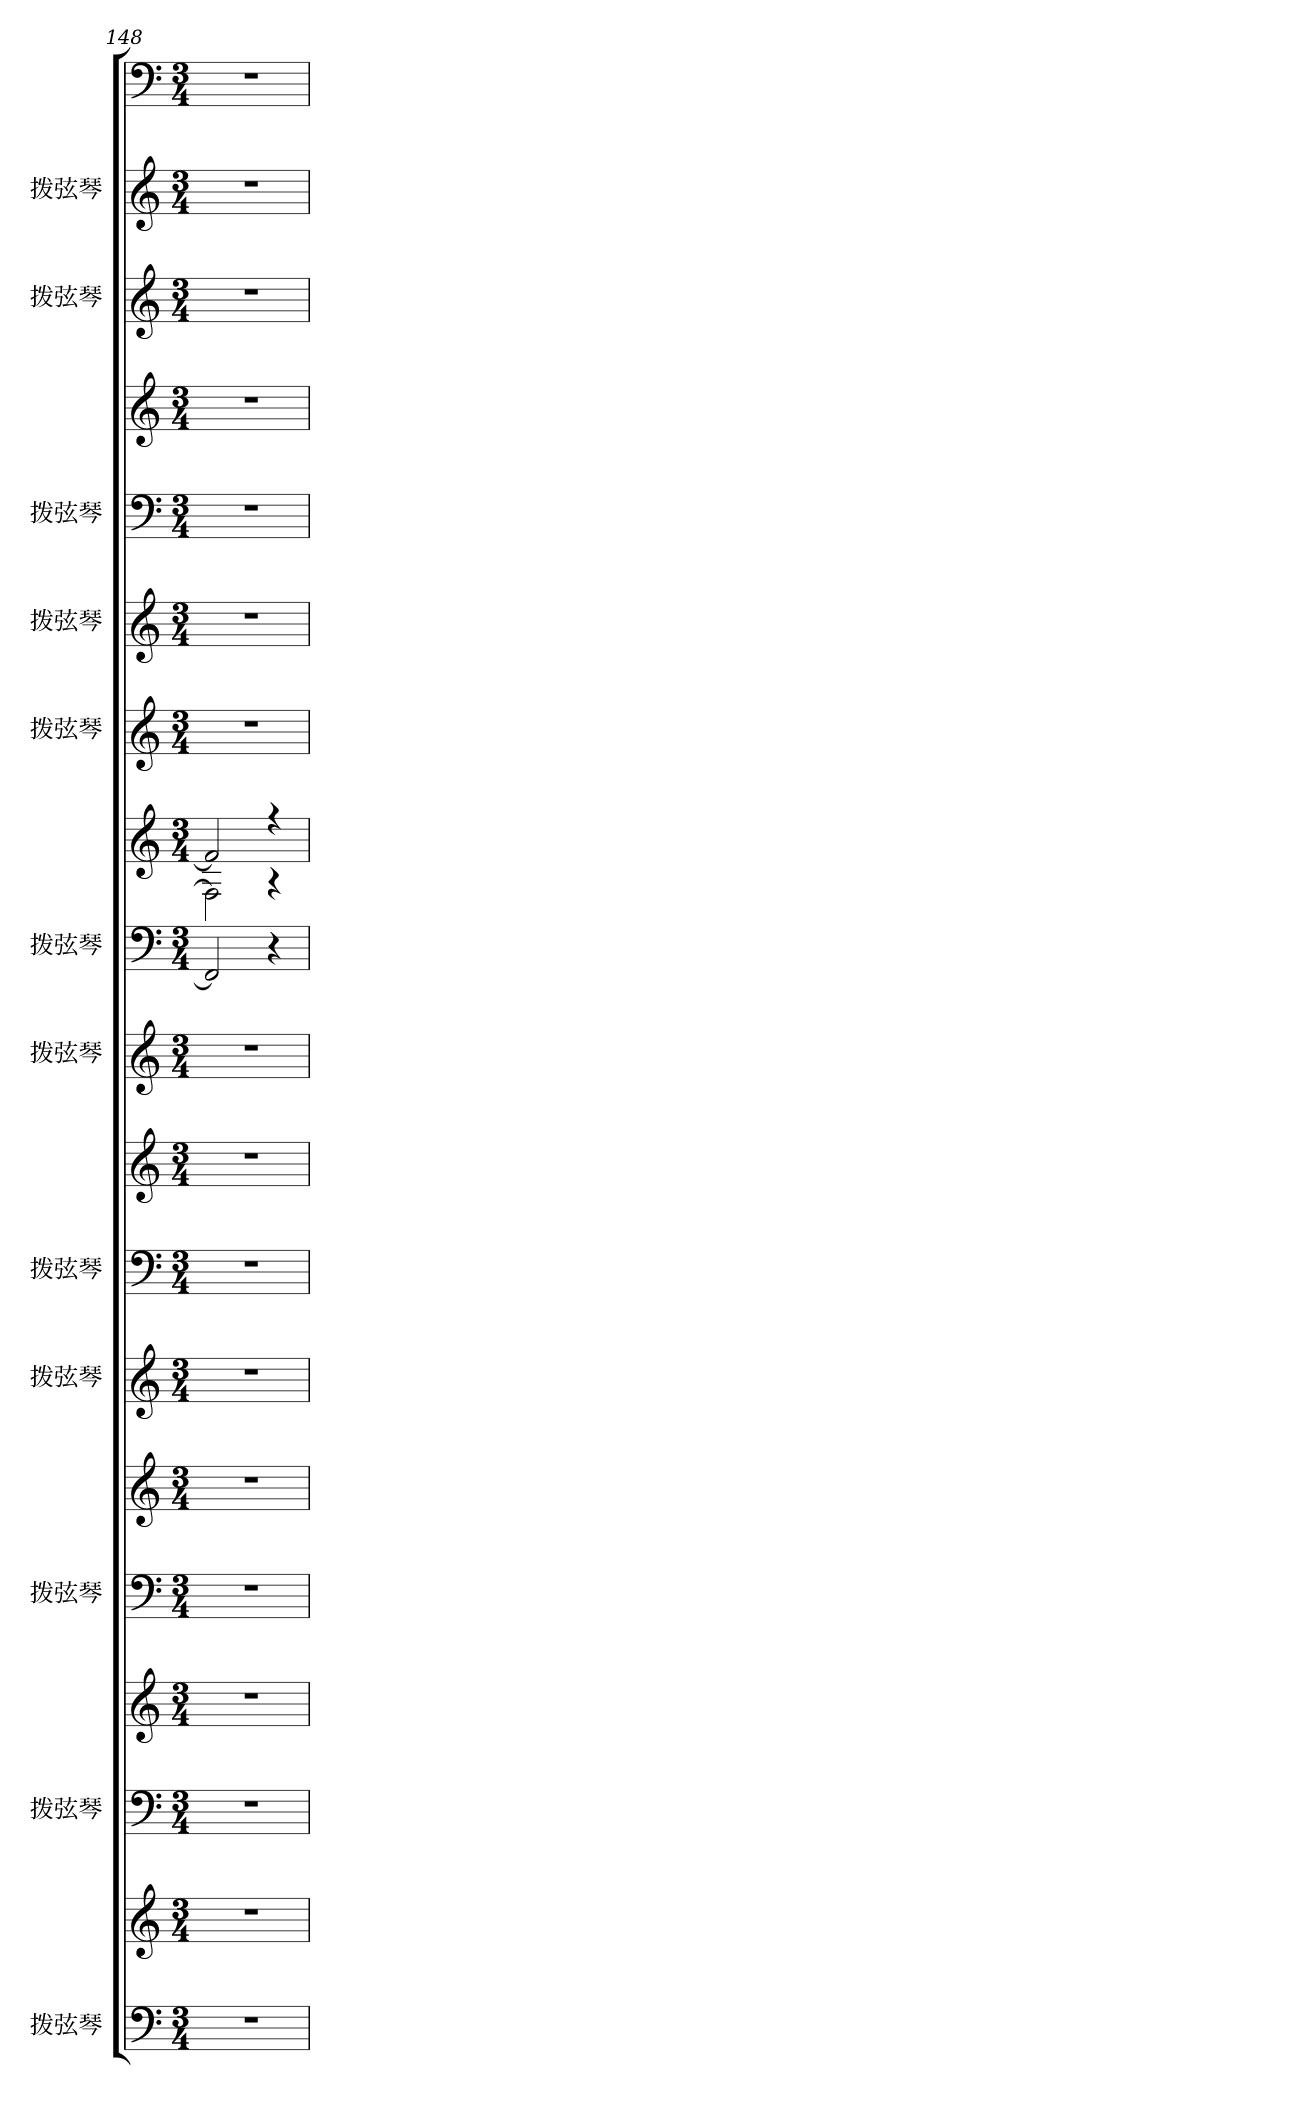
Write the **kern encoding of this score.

**kern	**kern	**kern	**kern	**kern	**kern	**kern	**kern	**kern	**kern	**kern	**kern	**kern	**kern	**kern	**kern	**kern	**kern	**kern
*part12	*part12	*part11	*part11	*part10	*part10	*part9	*part8	*part8	*part7	*part6	*part6	*part5	*part4	*part3	*part3	*part2	*part1	*part1
*staff19	*staff18	*staff17	*staff16	*staff15	*staff14	*staff13	*staff12	*staff11	*staff10	*staff9	*staff8	*staff7	*staff6	*staff5	*staff4	*staff3	*staff2	*staff1
*I"拨弦琴	*	*I"拨弦琴	*	*I"拨弦琴	*	*I"拨弦琴	*I"拨弦琴	*	*I"拨弦琴	*I"拨弦琴	*	*I"拨弦琴	*I"拨弦琴	*I"拨弦琴	*	*I"拨弦琴	*I"拨弦琴	*
*clefF4	*clefG2	*clefF4	*clefG2	*clefF4	*clefG2	*clefG2	*clefF4	*clefG2	*clefG2	*clefF4	*clefG2	*clefG2	*clefG2	*clefF4	*clefG2	*clefG2	*clefG2	*clefF4
*k[]	*k[]	*k[]	*k[]	*k[]	*k[]	*k[]	*k[]	*k[]	*k[]	*k[]	*k[]	*k[]	*k[]	*k[]	*k[]	*k[]	*k[]	*k[]
*M3/4	*M3/4	*M3/4	*M3/4	*M3/4	*M3/4	*M3/4	*M3/4	*M3/4	*M3/4	*M3/4	*M3/4	*M3/4	*M3/4	*M3/4	*M3/4	*M3/4	*M3/4	*M3/4
=148	=148	=148	=148	=148	=148	=148	=148	=148	=148	=148	=148	=148	=148	=148	=148	=148	=148	=148
*	*	*	*	*	*	*	*	*	*	*	*^	*	*	*	*	*	*	*
2.r	2.r	2.r	2.r	2.r	2.r	2.r	2.r	2.r	2.r	2FF/]	2f/]	2F\]	2.r	2.r	2.r	2.r	2.r	2.r	2.r
.	.	.	.	.	.	.	.	.	.	4r	4r	4r	.	.	.	.	.	.	.
*	*	*	*	*	*	*	*	*	*	*	*v	*v	*	*	*	*	*	*	*
=	=	=	=	=	=	=	=	=	=	=	=	=	=	=	=	=	=	=
*-	*-	*-	*-	*-	*-	*-	*-	*-	*-	*-	*-	*-	*-	*-	*-	*-	*-	*-
